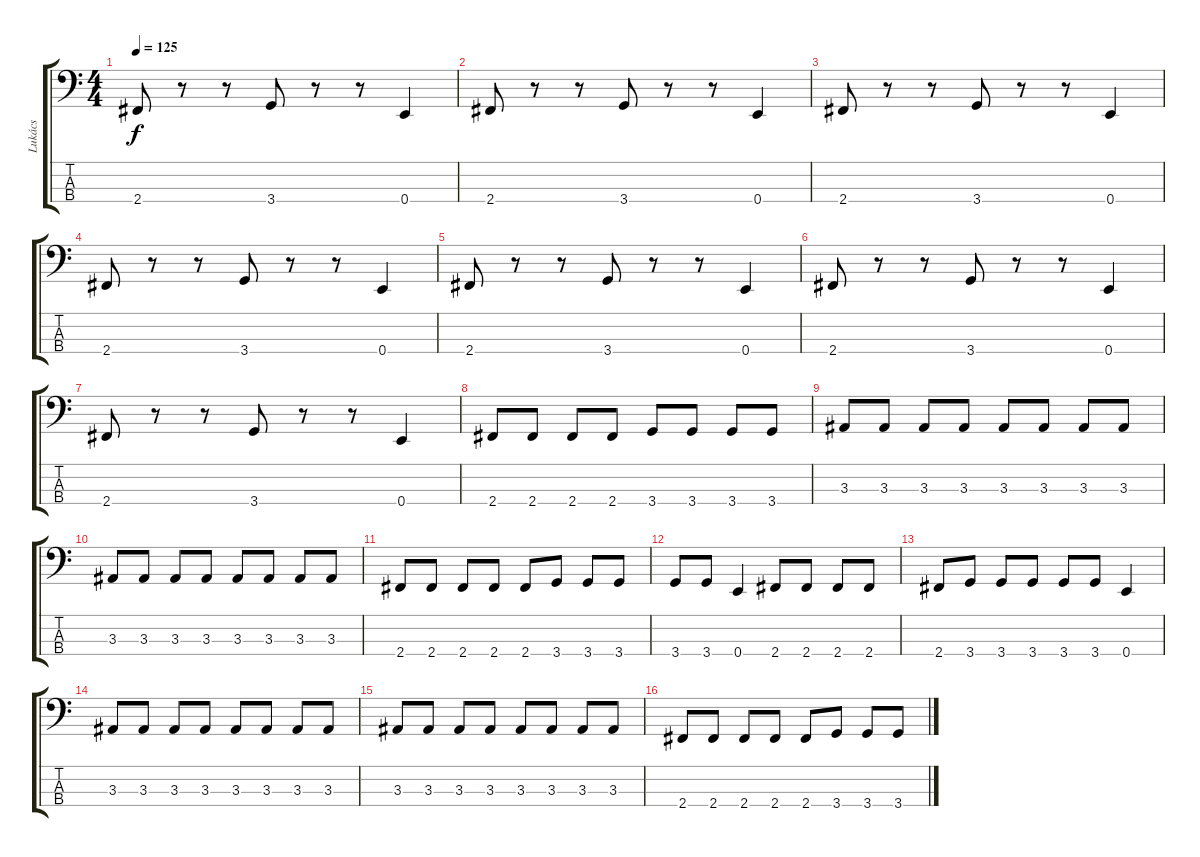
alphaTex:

\track ("Lukács" "Lukács") {instrument electricbasspick}
\staff {score tabs}
\tuning (B1 A1 G1 E1) {hide}
\ts (4 4)
\tempo 125
\clef f4
\ks c
2.4.8{dy f} r.8 r.8 3.4.8 r.8 r.8 0.4.4 |
2.4.8 r.8 r.8 3.4.8 r.8 r.8 0.4.4 |
2.4.8 r.8 r.8 3.4.8 r.8 r.8 0.4.4 |
2.4.8 r.8 r.8 3.4.8 r.8 r.8 0.4.4 |
2.4.8 r.8 r.8 3.4.8 r.8 r.8 0.4.4 |
2.4.8 r.8 r.8 3.4.8 r.8 r.8 0.4.4 |
2.4.8 r.8 r.8 3.4.8 r.8 r.8 0.4.4 |
2.4.8 2.4.8 2.4.8 2.4.8 3.4.8 3.4.8 3.4.8 3.4.8 |
3.3.8 3.3.8 3.3.8 3.3.8 3.3.8 3.3.8 3.3.8 3.3.8 |
3.3.8 3.3.8 3.3.8 3.3.8 3.3.8 3.3.8 3.3.8 3.3.8 |
2.4.8 2.4.8 2.4.8 2.4.8 2.4.8 3.4.8 3.4.8 3.4.8 |
3.4.8 3.4.8 0.4.4 2.4.8 2.4.8 2.4.8 2.4.8 |
2.4.8 3.4.8 3.4.8 3.4.8 3.4.8 3.4.8 0.4.4 |
3.3.8 3.3.8 3.3.8 3.3.8 3.3.8 3.3.8 3.3.8 3.3.8 |
3.3.8 3.3.8 3.3.8 3.3.8 3.3.8 3.3.8 3.3.8 3.3.8 |
2.4.8 2.4.8 2.4.8 2.4.8 2.4.8 3.4.8 3.4.8 3.4.8
